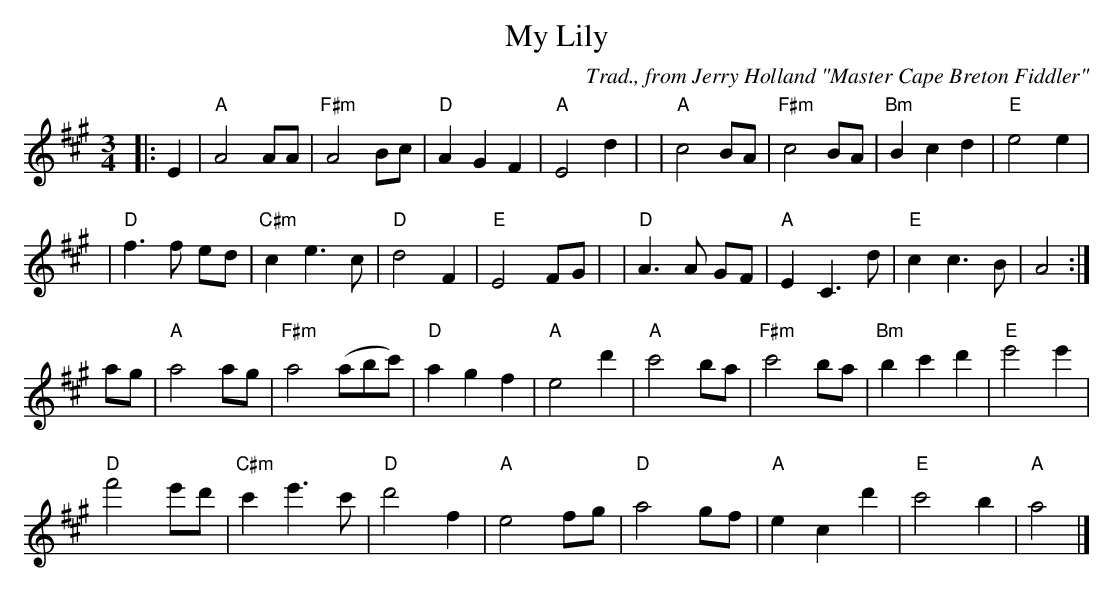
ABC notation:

X:1
T: My Lily
C: Trad., from Jerry Holland "Master Cape Breton Fiddler"
M: 3/4
L: 1/8
K: A
|: E2 | "A" A4 AA | "F#m" A4 Bc | "D" A2 G2 F2 | "A" E4 d2 | \
| "A" c4 BA | "F#m" c4 BA | "Bm" B2 c2 d2 | "E" e4 e2|
| "D" f3 f ed| "C#m" c2 e3 c| "D" d4 F2 | "E" E4 FG | \
| "D" A3 A GF| "A" E2 C3 d | "E" c2 c3 B| A4 :|
ag | "A" a4 ag | "F#m" a4 (abc')| "D" a2 g2 f2 | "A" e4 d'2| "A"c'4 ba|"F#m"c'4 ba|"Bm"b2 c'2 d'2 |"E"e'4 e'2|
"D"f'4 e'd'|"C#m"c'2 e'3 c'|"D"d'4 f2|"A"e4 fg|"D"a4 gf|"A"e2 c2 d'2|"E"c'4 b2|"A"a4 |]
